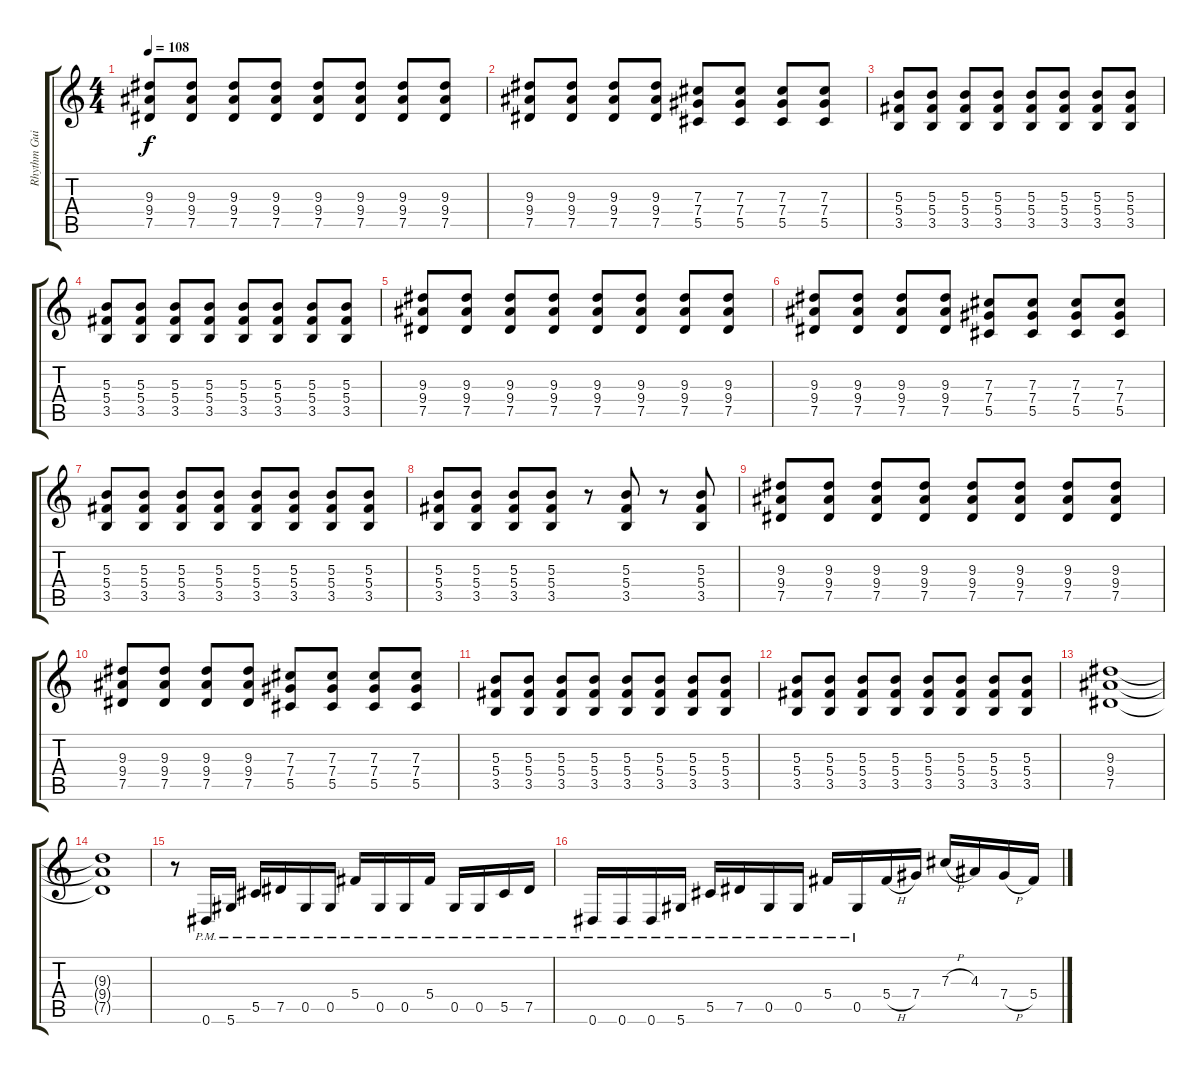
\track ("Rhythm Guitar" "Rhythm Gui") {instrument distortionguitar}
\staff {score tabs}
\tuning (Eb4 Bb3 Gb3 Db3 Ab2 Eb2) {hide}
\ts (4 4)
\tempo 108
\clef g2
\ks c
(9.3 9.4 7.5).8{dy f volume 16} (9.3 9.4 7.5).8 (9.3 9.4 7.5).8 (9.3 9.4 7.5).8 (9.3 9.4 7.5).8 (9.3 9.4 7.5).8 (9.3 9.4 7.5).8 (9.3 9.4 7.5).8 |
(9.3 9.4 7.5).8 (9.3 9.4 7.5).8 (9.3 9.4 7.5).8 (9.3 9.4 7.5).8 (7.3 7.4 5.5).8 (7.3 7.4 5.5).8 (7.3 7.4 5.5).8 (7.3 7.4 5.5).8 |
(5.3 5.4 3.5).8 (5.3 5.4 3.5).8 (5.3 5.4 3.5).8 (5.3 5.4 3.5).8 (5.3 5.4 3.5).8 (5.3 5.4 3.5).8 (5.3 5.4 3.5).8 (5.3 5.4 3.5).8 |
(5.3 5.4 3.5).8 (5.3 5.4 3.5).8 (5.3 5.4 3.5).8 (5.3 5.4 3.5).8 (5.3 5.4 3.5).8 (5.3 5.4 3.5).8 (5.3 5.4 3.5).8 (5.3 5.4 3.5).8 |
(9.3 9.4 7.5).8{volume 16} (9.3 9.4 7.5).8 (9.3 9.4 7.5).8 (9.3 9.4 7.5).8 (9.3 9.4 7.5).8 (9.3 9.4 7.5).8 (9.3 9.4 7.5).8 (9.3 9.4 7.5).8 |
(9.3 9.4 7.5).8 (9.3 9.4 7.5).8 (9.3 9.4 7.5).8 (9.3 9.4 7.5).8 (7.3 7.4 5.5).8 (7.3 7.4 5.5).8 (7.3 7.4 5.5).8 (7.3 7.4 5.5).8 |
(5.3 5.4 3.5).8 (5.3 5.4 3.5).8 (5.3 5.4 3.5).8 (5.3 5.4 3.5).8 (5.3 5.4 3.5).8 (5.3 5.4 3.5).8 (5.3 5.4 3.5).8 (5.3 5.4 3.5).8 |
(5.3 5.4 3.5).8 (5.3 5.4 3.5).8 (5.3 5.4 3.5).8 (5.3 5.4 3.5).8 r.8 (5.3 5.4 3.5).8 r.8 (5.3 5.4 3.5).8 |
(9.3 9.4 7.5).8{volume 16} (9.3 9.4 7.5).8 (9.3 9.4 7.5).8 (9.3 9.4 7.5).8 (9.3 9.4 7.5).8 (9.3 9.4 7.5).8 (9.3 9.4 7.5).8 (9.3 9.4 7.5).8 |
(9.3 9.4 7.5).8 (9.3 9.4 7.5).8 (9.3 9.4 7.5).8 (9.3 9.4 7.5).8 (7.3 7.4 5.5).8 (7.3 7.4 5.5).8 (7.3 7.4 5.5).8 (7.3 7.4 5.5).8 |
(5.3 5.4 3.5).8 (5.3 5.4 3.5).8 (5.3 5.4 3.5).8 (5.3 5.4 3.5).8 (5.3 5.4 3.5).8 (5.3 5.4 3.5).8 (5.3 5.4 3.5).8 (5.3 5.4 3.5).8 |
(5.3 5.4 3.5).8 (5.3 5.4 3.5).8 (5.3 5.4 3.5).8 (5.3 5.4 3.5).8 (5.3 5.4 3.5).8 (5.3 5.4 3.5).8 (5.3 5.4 3.5).8 (5.3 5.4 3.5).8 |
(9.3 9.4 7.5).1{volume 2} |
(9.3{t} 9.4{t} 7.5{t}).1 |
r.8 0.6{pm}.16{volume 16 instrument electricguitarmuted} 5.6{pm}.16 5.5{pm}.16 7.5{pm}.16 0.5{pm}.16 0.5{pm}.16 5.4{pm}.16 0.5{pm}.16 0.5{pm}.16 5.4{pm}.16 0.5{pm}.16 0.5{pm}.16 5.5{pm}.16 7.5{pm}.16 |
0.6{pm}.16 0.6{pm}.16 0.6{pm}.16 5.6{pm}.16 5.5{pm}.16 7.5{pm}.16 0.5{pm}.16 0.5{pm}.16 5.4{pm}.16 0.5{pm}.16 5.4{h}.16 7.4.16 7.3{h}.16 4.3.16 7.4{h}.16 5.4.16
